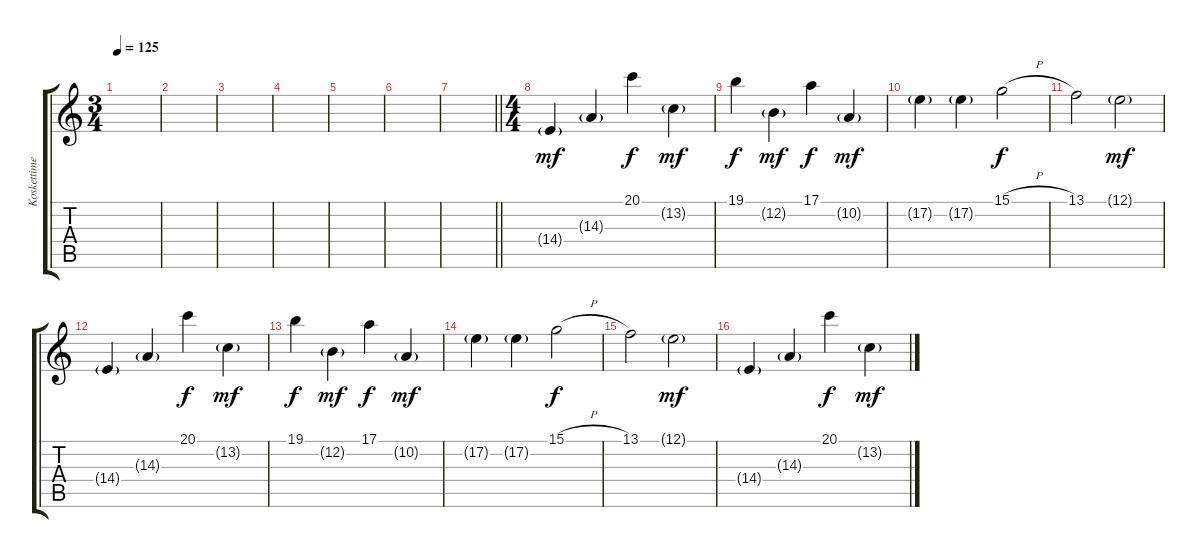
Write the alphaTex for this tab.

\track ("Koskettimet 2" "Koskettime") {instrument fx7echoes}
\staff {score tabs}
\tuning (E4 B3 G3 D3 A2 E2) {hide}
\ts (3 4)
\tempo 125
\clef g2
\ks c
|
|
|
|
|
|
\barLineRight lightlight
|
\ts (4 4)
\section ("" "")
14.4{g}.4{dy mf volume 6 balance 12 instrument fx7echoes} 14.3{g}.4 20.1.4{dy f} 13.2{g}.4{dy mf} |
19.1.4{dy f} 12.2{g}.4{dy mf} 17.1.4{dy f} 10.2{g}.4{dy mf} |
17.2{g}.4 17.2{g}.4 15.1{h}.2{dy f} |
13.1.2 12.1{g}.2{dy mf} |
14.4{g}.4 14.3{g}.4 20.1.4{dy f} 13.2{g}.4{dy mf} |
19.1.4{dy f} 12.2{g}.4{dy mf} 17.1.4{dy f} 10.2{g}.4{dy mf} |
17.2{g}.4 17.2{g}.4 15.1{h}.2{dy f} |
13.1.2 12.1{g}.2{dy mf} |
14.4{g}.4 14.3{g}.4 20.1.4{dy f} 13.2{g}.4{dy mf}
